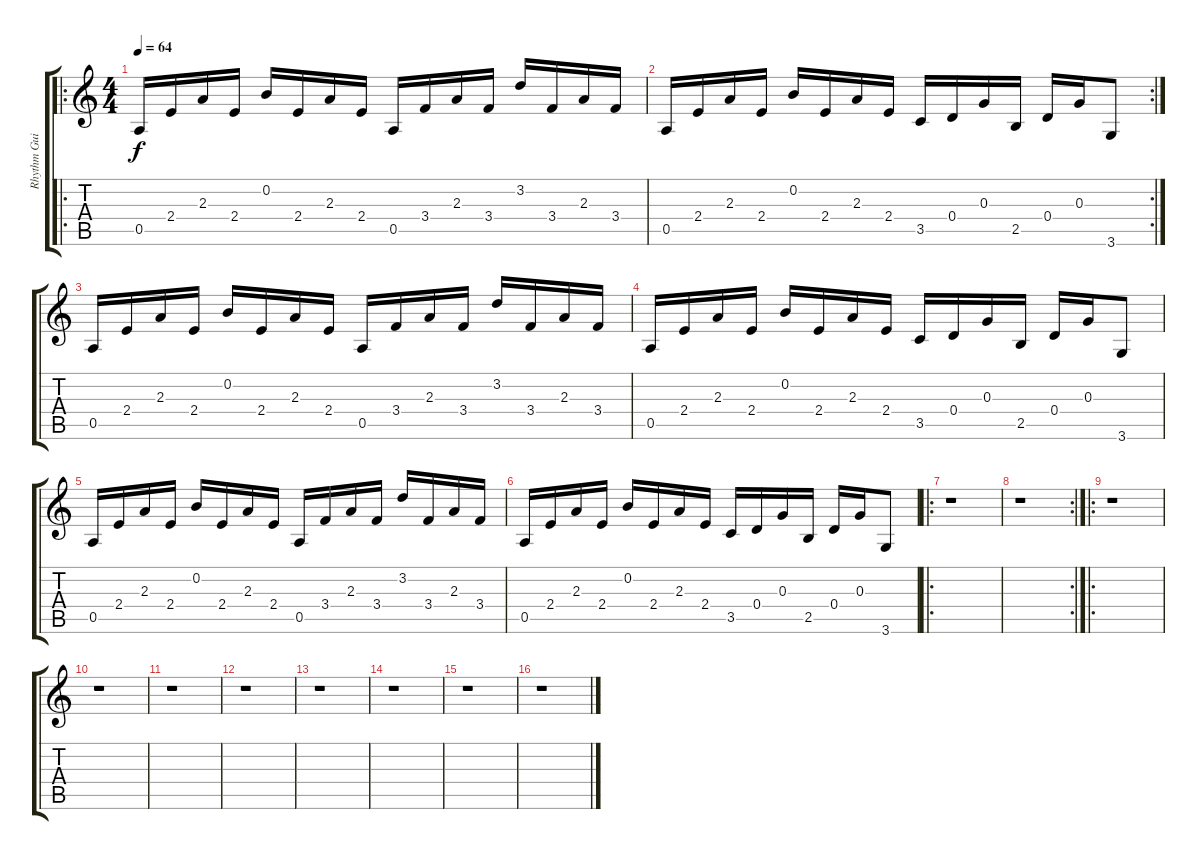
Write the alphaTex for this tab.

\track ("Rhythm Guitar" "Rhythm Gui") {instrument electricguitarclean}
\staff {score tabs}
\tuning (E4 B3 G3 D3 A2 E2) {hide}
\ro
\ts (4 4)
\tempo 64
\clef g2
\ks c
0.5.16{dy f instrument electricguitarclean} 2.4.16 2.3.16 2.4.16 0.2.16 2.4.16 2.3.16 2.4.16 0.5.16 3.4.16 2.3.16 3.4.16 3.2.16 3.4.16 2.3.16 3.4.16 |
\rc 2
0.5.16 2.4.16 2.3.16 2.4.16 0.2.16 2.4.16 2.3.16 2.4.16 3.5.16 0.4.16 0.3.16 2.5.16 0.4.16 0.3.16 3.6.8 |
0.5.16 2.4.16 2.3.16 2.4.16 0.2.16 2.4.16 2.3.16 2.4.16 0.5.16 3.4.16 2.3.16 3.4.16 3.2.16 3.4.16 2.3.16 3.4.16 |
0.5.16 2.4.16 2.3.16 2.4.16 0.2.16 2.4.16 2.3.16 2.4.16 3.5.16 0.4.16 0.3.16 2.5.16 0.4.16 0.3.16 3.6.8 |
0.5.16 2.4.16 2.3.16 2.4.16 0.2.16 2.4.16 2.3.16 2.4.16 0.5.16 3.4.16 2.3.16 3.4.16 3.2.16 3.4.16 2.3.16 3.4.16 |
0.5.16 2.4.16 2.3.16 2.4.16 0.2.16 2.4.16 2.3.16 2.4.16 3.5.16 0.4.16 0.3.16 2.5.16 0.4.16 0.3.16 3.6.8 |
\ro
r.1 |
\rc 2
r.1 |
\ro
r.1 |
r.1 |
r.1 |
r.1 |
r.1 |
r.1 |
r.1 |
r.1
